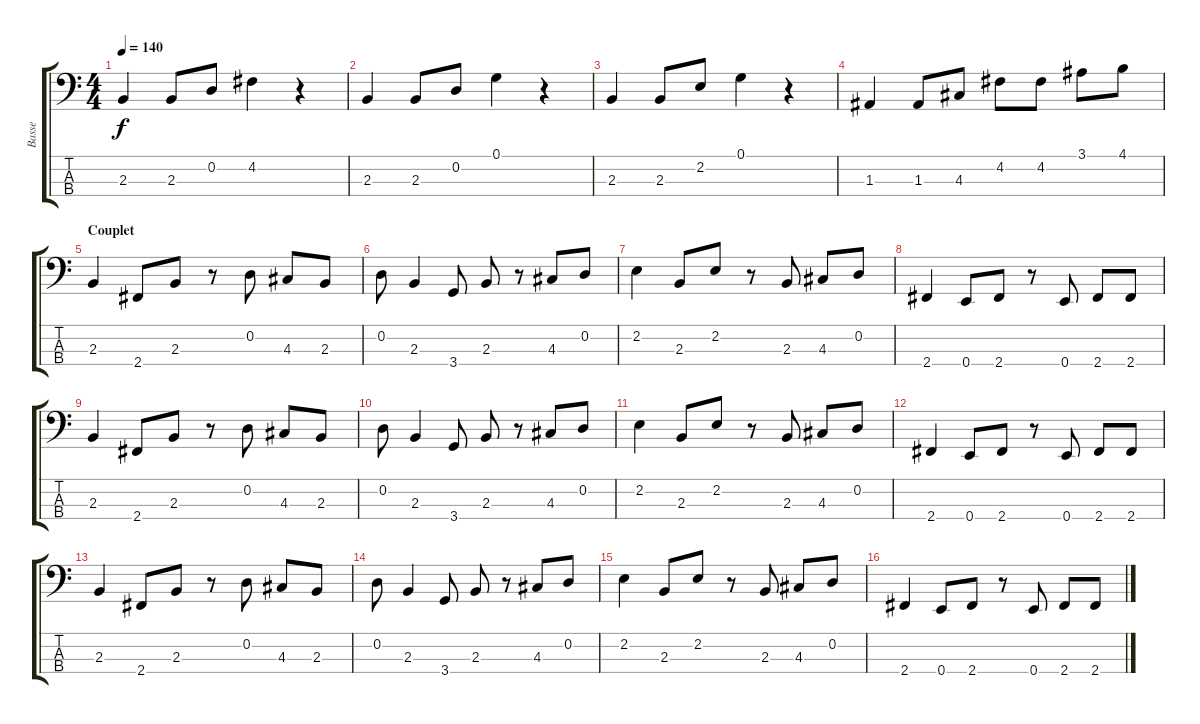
\track ("Basse" "Basse") {instrument electricbassfinger}
\staff {score tabs}
\tuning (G2 D2 A1 E1) {hide}
\ts (4 4)
\tempo 140
\clef f4
\ks c
2.3.4{dy f} 2.3.8 0.2.8 4.2.4 r.4 |
2.3.4 2.3.8 0.2.8 0.1.4 r.4 |
2.3.4 2.3.8 2.2.8 0.1.4 r.4 |
1.3.4 1.3.8 4.3.8 4.2.8 4.2.8 3.1.8 4.1.8 |
\section ("" "Couplet")
2.3.4 2.4.8 2.3.8 r.8 0.2.8 4.3.8 2.3.8 |
0.2.8 2.3.4 3.4.8 2.3.8 r.8 4.3.8 0.2.8 |
2.2.4 2.3.8 2.2.8 r.8 2.3.8 4.3.8 0.2.8 |
2.4.4 0.4.8 2.4.8 r.8 0.4.8 2.4.8 2.4.8 |
2.3.4 2.4.8 2.3.8 r.8 0.2.8 4.3.8 2.3.8 |
0.2.8 2.3.4 3.4.8 2.3.8 r.8 4.3.8 0.2.8 |
2.2.4 2.3.8 2.2.8 r.8 2.3.8 4.3.8 0.2.8 |
2.4.4 0.4.8 2.4.8 r.8 0.4.8 2.4.8 2.4.8 |
2.3.4 2.4.8 2.3.8 r.8 0.2.8 4.3.8 2.3.8 |
0.2.8 2.3.4 3.4.8 2.3.8 r.8 4.3.8 0.2.8 |
2.2.4 2.3.8 2.2.8 r.8 2.3.8 4.3.8 0.2.8 |
2.4.4 0.4.8 2.4.8 r.8 0.4.8 2.4.8 2.4.8
